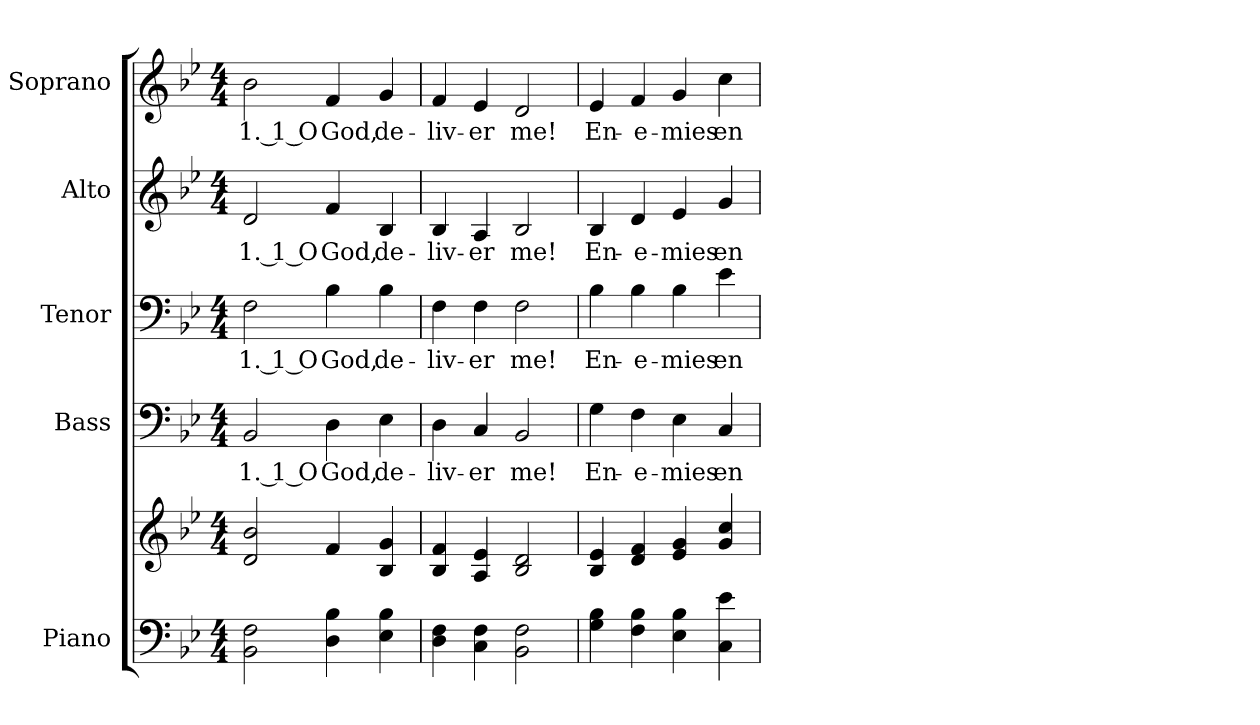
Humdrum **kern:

**kern	**kern	**kern	**text	**kern	**text	**kern	**text	**kern	**text
*part5	*part5	*part4	*part4	*part3	*part3	*part2	*part2	*part1	*part1
*staff6	*staff5	*staff4	*staff4	*staff3	*staff3	*staff2	*staff2	*staff1	*staff1
*I"Piano	*	*I"Bass	*	*I"Tenor	*	*I"Alto	*	*I"Soprano	*
*I'Pno.	*	*I'B.	*	*I'T.	*	*I'A.	*	*I'S.	*
!!LO:PB:g=z
*clefF4	*clefG2	*clefF4	*	*clefF4	*	*clefG2	*	*clefG2	*
*k[b-e-]	*k[b-e-]	*k[b-e-]	*	*k[b-e-]	*	*k[b-e-]	*	*k[b-e-]	*
*B-:	*B-:	*B-:	*	*B-:	*	*B-:	*	*B-:	*
*M4/4	*M4/4	*M4/4	*	*M4/4	*	*M4/4	*	*M4/4	*
*MM150	*MM150	*MM150	*	*MM150	*	*MM150	*	*MM150	*
=1	=1	=1	=1	=1	=1	=1	=1	=1	=1
!	!	!	!LO:LY:b:color=#000000	!	!	!	!	!	!
!	!	!	!	!	!LO:LY:b:color=#000000	!	!	!	!
!	!	!	!	!	!	!	!LO:LY:b:color=#000000	!	!
!	!	!	!	!	!	!	!	!	!LO:LY:b:color=#000000
2BB-i\ 2Fi	2di/ 2b-i	2BB-i/	1. 1 O	2Fi\	1. 1 O	2di/	1. 1 O	2b-i\	1. 1 O
!	!	!	!LO:LY:b:color=#000000	!	!	!	!	!	!
!	!	!	!	!	!LO:LY:b:color=#000000	!	!	!	!
!	!	!	!	!	!	!	!LO:LY:b:color=#000000	!	!
!	!	!	!	!	!	!	!	!	!LO:LY:b:color=#000000
4Di\ 4B-i	4fi/	4Di\	God,	4B-i\	God,	4fi/	God,	4fi/	God,
!	!	!	!LO:LY:b:color=#000000	!	!	!	!	!	!
!	!	!	!	!	!LO:LY:b:color=#000000	!	!	!	!
!	!	!	!	!	!	!	!LO:LY:b:color=#000000	!	!
!	!	!	!	!	!	!	!	!	!LO:LY:b:color=#000000
4E-i\ 4B-i	4B-i/ 4gi	4E-i\	de-	4B-i\	de-	4B-i/	de-	4gi/	de-
=2	=2	=2	=2	=2	=2	=2	=2	=2	=2
!	!	!	!LO:LY:b:color=#000000	!	!	!	!	!	!
!	!	!	!	!	!LO:LY:b:color=#000000	!	!	!	!
!	!	!	!	!	!	!	!LO:LY:b:color=#000000	!	!
!	!	!	!	!	!	!	!	!	!LO:LY:b:color=#000000
4Di\ 4Fi	4B-i/ 4fi	4Di\	-liv-	4Fi\	-liv-	4B-i/	-liv-	4fi/	-liv-
!	!	!	!LO:LY:b:color=#000000	!	!	!	!	!	!
!	!	!	!	!	!LO:LY:b:color=#000000	!	!	!	!
!	!	!	!	!	!	!	!LO:LY:b:color=#000000	!	!
!	!	!	!	!	!	!	!	!	!LO:LY:b:color=#000000
4Ci\ 4Fi	4Ai/ 4e-i	4Ci/	-er	4Fi\	-er	4Ai/	-er	4e-i/	-er
!	!	!	!LO:LY:b:color=#000000	!	!	!	!	!	!
!	!	!	!	!	!LO:LY:b:color=#000000	!	!	!	!
!	!	!	!	!	!	!	!LO:LY:b:color=#000000	!	!
!	!	!	!	!	!	!	!	!	!LO:LY:b:color=#000000
2BB-i\ 2Fi	2B-i/ 2di	2BB-i/	me!	2Fi\	me!	2B-i/	me!	2di/	me!
=3	=3	=3	=3	=3	=3	=3	=3	=3	=3
!	!	!	!LO:LY:b:color=#000000	!	!	!	!	!	!
!	!	!	!	!	!LO:LY:b:color=#000000	!	!	!	!
!	!	!	!	!	!	!	!LO:LY:b:color=#000000	!	!
!	!	!	!	!	!	!	!	!	!LO:LY:b:color=#000000
4Gi\ 4B-i	4B-i/ 4e-i	4Gi\	En-	4B-i\	En-	4B-i/	En-	4e-i/	En-
!	!	!	!LO:LY:b:color=#000000	!	!	!	!	!	!
!	!	!	!	!	!LO:LY:b:color=#000000	!	!	!	!
!	!	!	!	!	!	!	!LO:LY:b:color=#000000	!	!
!	!	!	!	!	!	!	!	!	!LO:LY:b:color=#000000
4Fi\ 4B-i	4di/ 4fi	4Fi\	-e-	4B-i\	-e-	4di/	-e-	4fi/	-e-
!	!	!	!LO:LY:b:color=#000000	!	!	!	!	!	!
!	!	!	!	!	!LO:LY:b:color=#000000	!	!	!	!
!	!	!	!	!	!	!	!LO:LY:b:color=#000000	!	!
!	!	!	!	!	!	!	!	!	!LO:LY:b:color=#000000
4E-i\ 4B-i	4e-i/ 4gi	4E-i\	-mies	4B-i\	-mies	4e-i/	-mies	4gi/	-mies
!	!	!	!LO:LY:b:color=#000000	!	!	!	!	!	!
!	!	!	!	!	!LO:LY:b:color=#000000	!	!	!	!
!	!	!	!	!	!	!	!LO:LY:b:color=#000000	!	!
!	!	!	!	!	!	!	!	!	!LO:LY:b:color=#000000
4Ci\ 4e-i	4gi/ 4cci	4Ci/	en-	4e-i\	en-	4gi/	en-	4cci\	en-
=	=	=	=	=	=	=	=	=	=
*-	*-	*-	*-	*-	*-	*-	*-	*-	*-
